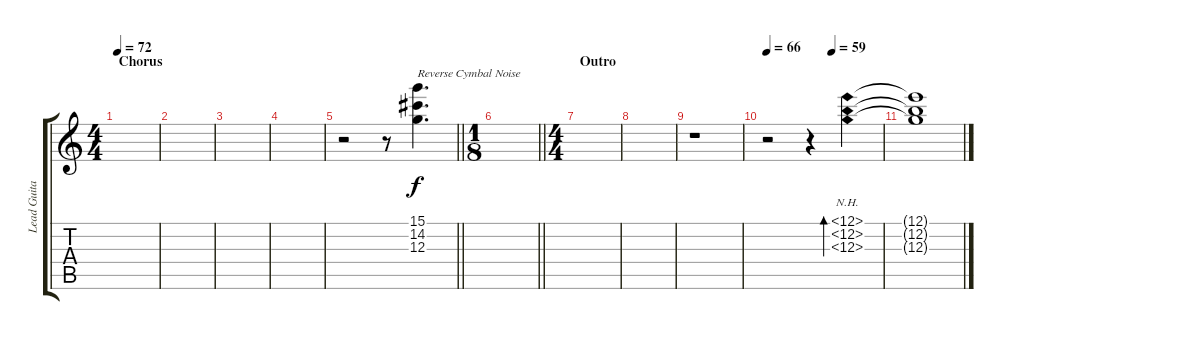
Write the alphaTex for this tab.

\track ("Lead Guitar - Ty Tabor" "Lead Guita") {instrument distortionguitar}
\staff {score tabs}
\tuning (E4 B3 G3 D3 A2 E2) {hide}
\ts (4 4)
\section ("" "Chorus")
\tempo 72
\clef g2
\ks c
|
|
|
|
\barLineRight lightlight
r.2 r.8 (15.1 14.2 12.3).4{d txt "Reverse Cymbal Noise" instrument reversecymbal} |
\ts (1 8)
\barLineRight lightlight
|
\ts (4 4)
\section ("" "Outro")
|
|
r.1 |
\tempo 66
\tempo (59 0.5625)
r.2{volume 11 instrument acousticguitarsteel} r.4 (12.1{nh} 12.2{nh} 12.3{nh}).4{bd 120} |
(12.1{t} 12.2{t} 12.3{t}).1
